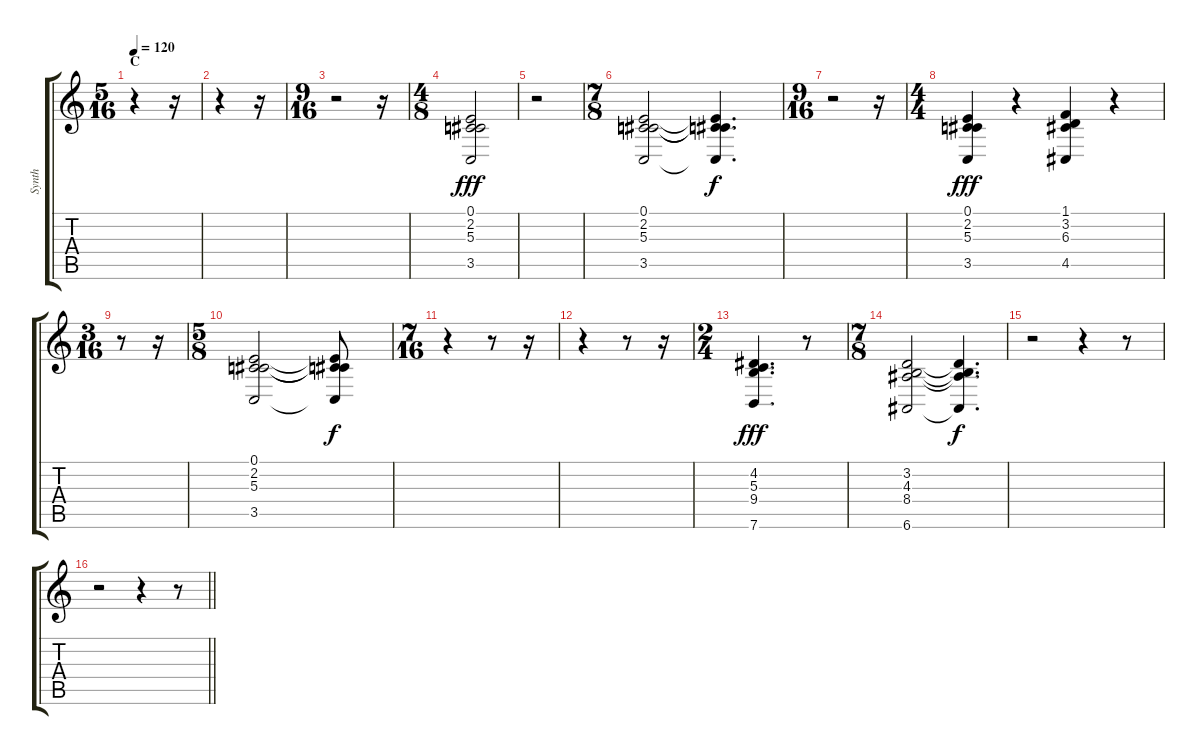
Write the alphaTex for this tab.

\track ("Synth" "Synth") {instrument synthstrings2}
\staff {score tabs}
\tuning (E4 B3 G3 D3 A2 E2) {hide}
\ts (5 16)
\section ("" "C")
\tempo 120
\clef g2
\ks c
r.4{dy fff} r.16 |
r.4 r.16 |
\ts (9 16)
r.2 r.16 |
\ts (4 8)
(0.1 2.2 5.3 3.5).2 |
r.2 |
\ts (7 8)
(0.1 2.2 5.3 3.5).2 (0.1{t} 2.2{t} 5.3{t} 3.5{t}).4{d dy f} |
\ts (9 16)
r.2 r.16 |
\ts (4 4)
(0.1 2.2 5.3 3.5).4{dy fff} r.4 (1.1 3.2 6.3 4.5).4 r.4 |
\ts (3 16)
r.8 r.16 |
\ts (5 8)
(0.1 2.2 5.3 3.5).2 (0.1{t} 2.2{t} 5.3{t} 3.5{t}).8{dy f} |
\ts (7 16)
r.4 r.8 r.16 |
r.4 r.8 r.16 |
\ts (2 4)
(4.2 5.3 9.4 7.6).4{d dy fff} r.8 |
\ts (7 8)
(3.2 4.3 8.4 6.6).2 (3.2{t} 4.3{t} 8.4{t} 6.6{t}).4{d dy f} |
r.2 r.4 r.8 |
\barLineRight lightlight
r.2 r.4 r.8
